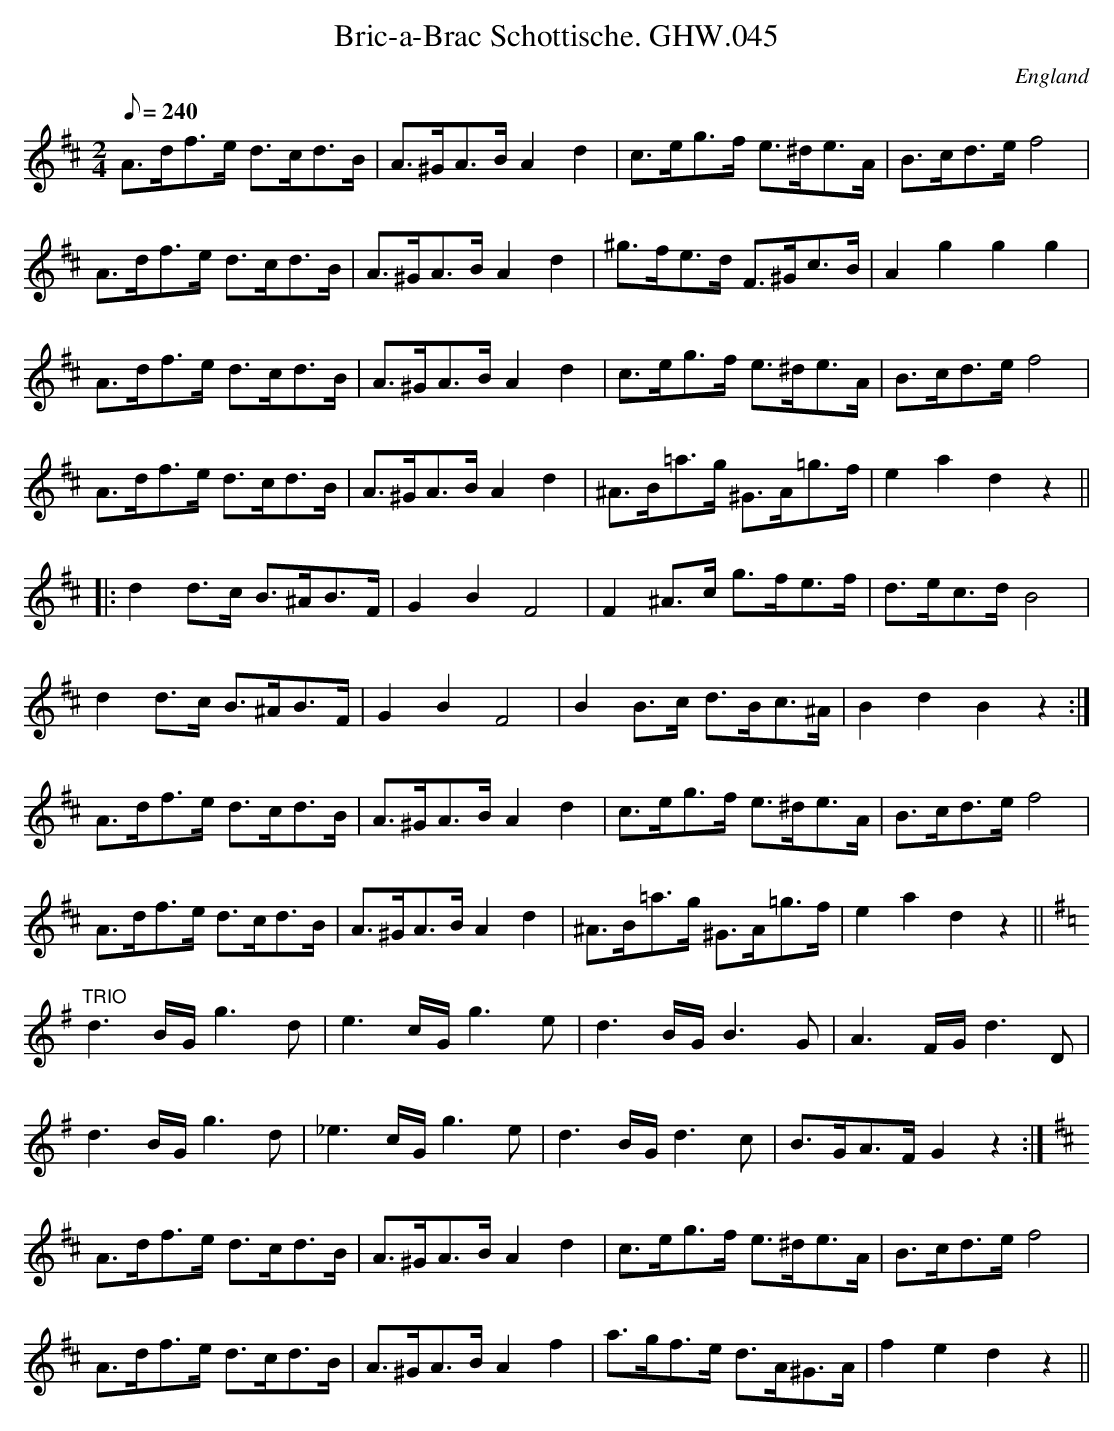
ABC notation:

X:1
T:Bric-a-Brac Schottische. GHW.045
M:2/4
L:1/8
Q:240
O:England
K:D
A>df>e d>cd>B|A>^GA>B A2 d2|c>eg>f e>^de>A|B>cd>e f4|!
A>df>e d>cd>B|A>^GA>B A2 d2|^g>fe>d F>^Gc>B|A2 g2g2g2|!
A>df>e d>cd>B|A>^GA>B A2 d2|c>eg>f e>^de>A|B>cd>e f4|!
A>df>e d>cd>B|A>^GA>B A2 d2|^A>B=a>g ^G>A=g>f|e2 a2 d2 z2||!
|:d2 d>c B>^AB>F|G2 B2 F4|F2 ^A>c g>fe>f|d>ec>d B4|!
d2 d>c B>^AB>F|G2 B2 F4|B2 B>c d>Bc>^A|B2d2B2z2:|!
A>df>e d>cd>B|A>^GA>B A2 d2|c>eg>f e>^de>A|B>cd>e f4|!
A>df>e d>cd>B|A>^GA>B A2 d2|^A>B=a>g ^G>A=g>f|e2 a2 d2 z2||!
K:G
"TRIO"d3 B/G/ g3 d|e3 c/G/ g3 e|d3 B/G/ B3 G|A3 F/G/ d3 D|!
d3 B/G/ g3 d|_e3 c/G/ g3 e|d3 B/G/ d3 c|B>GA>F G2 z2:|!
K:D
A>df>e d>cd>B|A>^GA>B A2 d2|c>eg>f e>^de>A|B>cd>e f4|!
A>df>e d>cd>B|A>^GA>B A2 f2|a>gf>e d>A^G>A|f2e2 d2 z2||!
